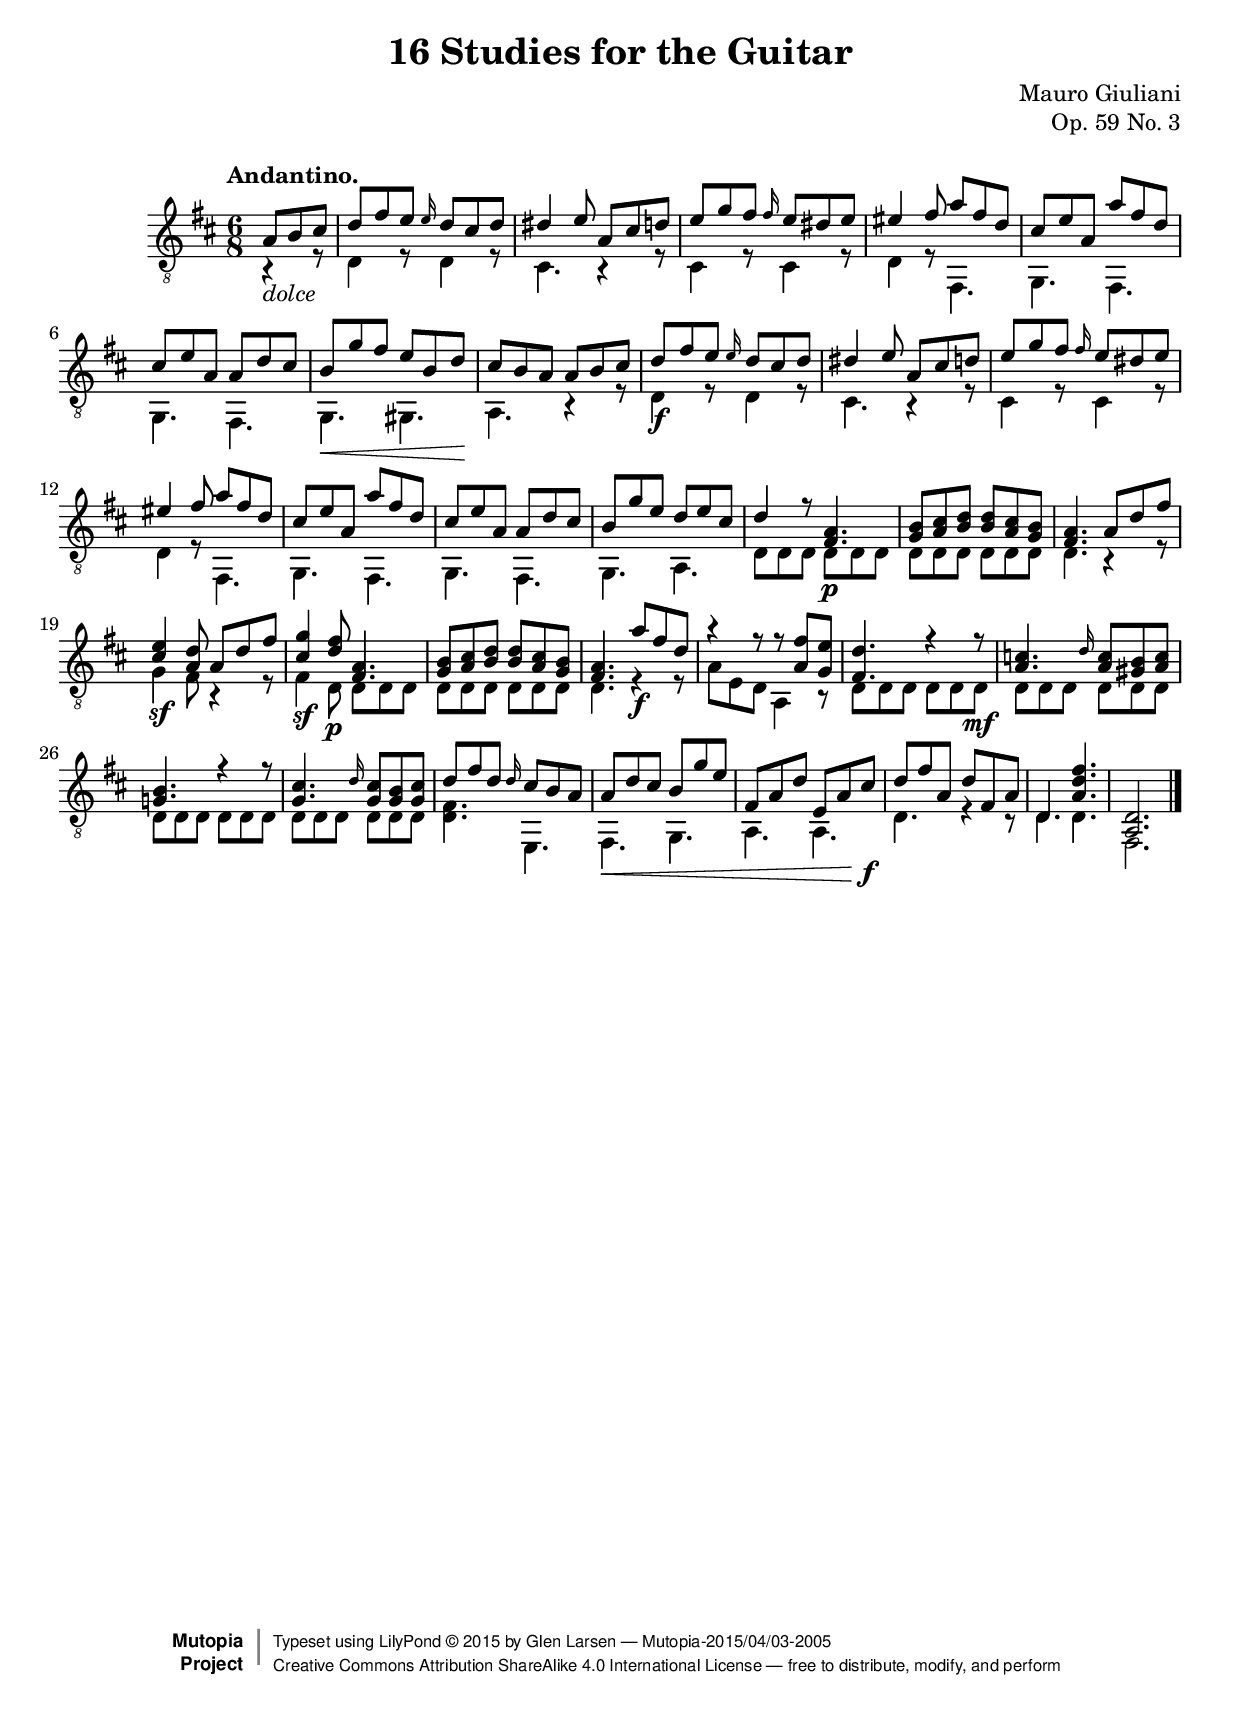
\version "2.19.17"

\header {
  title = "16 Studies for the Guitar"
  composer = "Mauro Giuliani"
  opus = "Op. 59 No. 3"
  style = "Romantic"
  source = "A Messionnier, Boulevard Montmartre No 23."
  % Statens musikbibliotek - The Music Library of Sweden
  % Boije 142
  date = "1822"
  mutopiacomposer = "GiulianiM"
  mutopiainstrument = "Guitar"
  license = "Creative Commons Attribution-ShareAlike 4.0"
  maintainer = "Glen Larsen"
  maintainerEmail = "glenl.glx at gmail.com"

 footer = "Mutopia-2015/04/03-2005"
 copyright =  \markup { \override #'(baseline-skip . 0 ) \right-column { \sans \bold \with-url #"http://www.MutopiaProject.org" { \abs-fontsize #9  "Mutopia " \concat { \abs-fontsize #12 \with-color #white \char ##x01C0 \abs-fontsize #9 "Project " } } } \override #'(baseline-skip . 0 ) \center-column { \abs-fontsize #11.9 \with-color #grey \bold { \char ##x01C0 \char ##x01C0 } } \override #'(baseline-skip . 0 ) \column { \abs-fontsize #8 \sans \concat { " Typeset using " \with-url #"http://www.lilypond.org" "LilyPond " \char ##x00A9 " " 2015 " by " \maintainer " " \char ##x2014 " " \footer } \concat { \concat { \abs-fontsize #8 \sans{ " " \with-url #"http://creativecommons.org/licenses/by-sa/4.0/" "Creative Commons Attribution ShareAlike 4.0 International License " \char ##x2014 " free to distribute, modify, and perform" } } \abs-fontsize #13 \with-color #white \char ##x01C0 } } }
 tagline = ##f
}

\paper {
  % add space between composer/opus markup and first staff
  markup-system-spacing #'padding = #3
  % add a little space between composer and opus
  markup-markup-spacing #'padding = #1.2
  top-margin = #8
  bottom-margin = #10
}

mbreak = {} % { \break }
global = {
  \time 6/8 \key d \major
}

upperVoice = \relative c' {
  \voiceOne
%  \slurDown
  \partial 4. { a8_\markup{\italic "dolce"} b cis } |
  d8 fis e \grace e16 d8 cis d |
  dis4 e8 a,8 cis d |
  e8 g fis \grace fis16 e8 dis e |
  eis4 fis8 a fis d |
  cis8 e a, a' fis d |
  cis8 e a, a d cis |
  b8_\< g' fis e b d\! |
  \mbreak

  cis8 b a a b cis |
  d8\f fis e \grace e16 d8 cis d |
  dis4 e8 a,8 cis d |
  e8 g fis \grace fis16 e8 dis e |
  eis4 fis8 a fis d |
  cis8 e a, a' fis d |
  cis8 e a, a d cis |
  b8 g' e d e cis |
  d4 r8 <a fis>4.\p |
  \mbreak

  <b g>8 <cis a> <d b> <d b> <cis a> <b g> |
  <a fis>4. a8 d fis |
  <e cis>4\sf <d a>8 a d fis |
  <g cis,>4\sf <fis d>8\p <a, fis>4. |
  <b g>8 <cis a> <d b> <d b> <cis a> <b g> |
  <a fis>4. a'8\f fis d |
  r4 r8 r8 <fis a,> <e g,> |
  <d fis,>4. r4 r8\mf |
  <c a>4. \grace d16 <c a>8 <b gis> <c a> |
  \mbreak

  <b g!>4. r4 r8 |
  <cis g>4. \grace d16 <cis g>8 <b g> <cis g> |
  d8 fis d \grace d16 cis8 b a |
  a8_\< d cis b g' e |
  fis, a d e, a cis\f |
  d8 fis a, d fis, a |
  d,4. <fis' d a> |
  <d, a>2. |

  \bar "|."
}

lowerVoice = \relative c {
  \voiceTwo
  \partial 4. { r4 r8 } |
  d4 r8 d4 r8 |
  cis4. r4 r8 |
  cis4 r8 cis4 r8 |
  d4 r8 fis,4. |
  g4. fis |
  g4. fis |
  g4. gis4. |

  a4. r4 r8 |
  d4 r8 d4 r8 |
  cis4. r4 r8 |
  cis4 r8 cis4 r8 |
  d4 r8 fis,4. |
  g4. fis4. |
  g4. fis4. |
  g4. a4. |
  d8 d d d d d |

  d8 d d d d d |
  d4. r4 r8 |
  g4 fis8 r4 r8 |
  fis4 d8 d d d |
  d8 d d d d d |
  d4. r4 r8 |
  a'8 e d a4 r8 |
  d8 d d d d d |
  d8 d d d d d |

  d8 d d d d d |
  d8 d d d d d |
  <fis d>4. e, |
  fis4. g |
  a4. a |
  d4. r4 r8 |
  d4. d |
  fis,2. |
}


\score {
  <<
    \new Staff = "Guitar" \with {
      midiInstrument = #"acoustic guitar (nylon)"
    } <<
      \global
      \clef "treble_8"
      \tempo "Andantino."

      \context Voice = "upperVoice" \upperVoice
      \context Voice = "lowerVoice" \lowerVoice
    >>
%{
    % tabs are not completely developed
    \new TabStaff = "Guitar tabs" \with {
      restrainOpenStrings = ##t
    } <<
      \clef "moderntab"
      \global
      \context TabVoice = "upperVoice" \upperVoice
      \context TabVoice = "lowerVoice" \lowerVoice
    >>
%}
  >>
  \layout {}
  \midi {
    \tempo 4 = 96
  }
}
